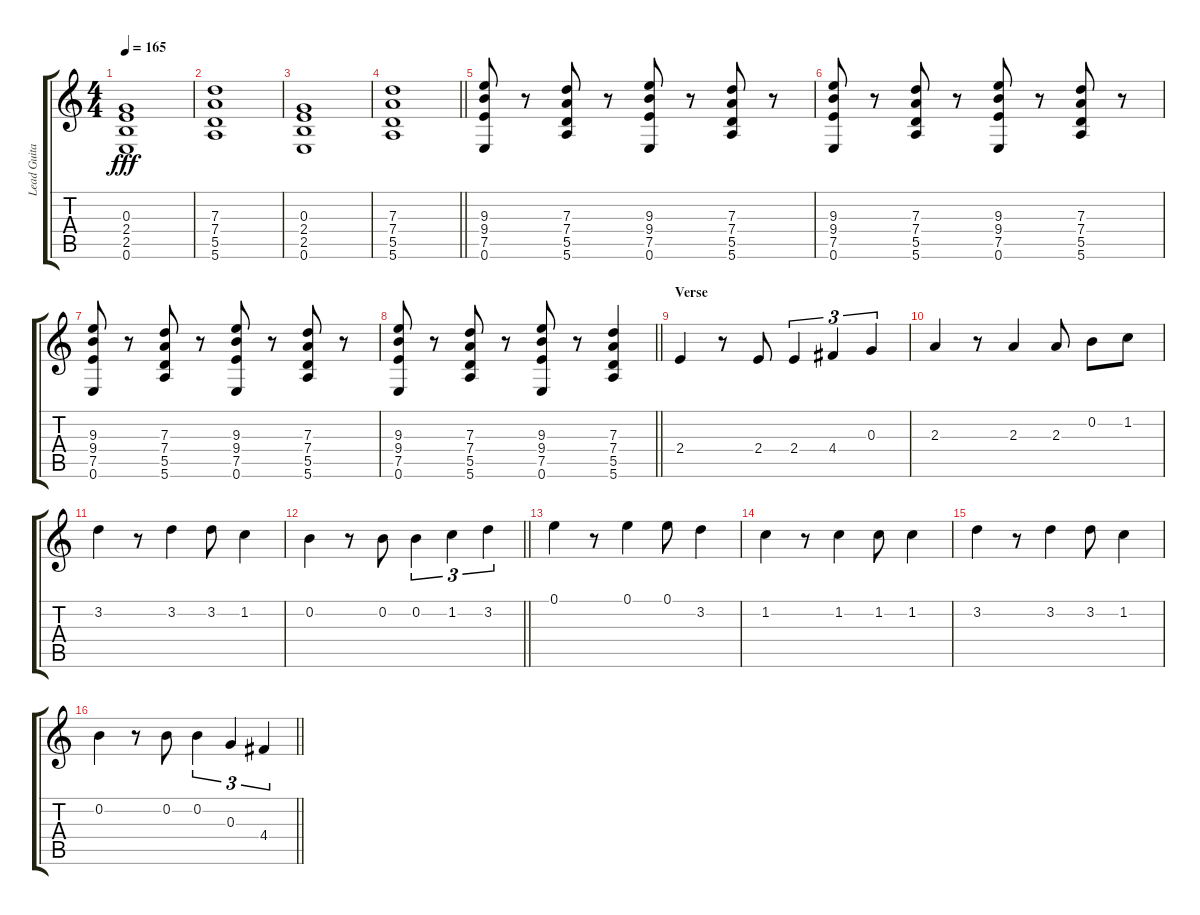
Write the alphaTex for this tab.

\track ("Lead Guitar" "Lead Guita") {instrument distortionguitar}
\staff {score tabs}
\tuning (E4 B3 G3 D3 A2 E2) {hide}
\ts (4 4)
\tempo 165
\clef g2
\ks c
(0.3 2.4 2.5 0.6).1{dy fff} |
(7.3 7.4 5.5 5.6).1 |
(0.3 2.4 2.5 0.6).1 |
\barLineRight lightlight
(7.3 7.4 5.5 5.6).1 |
(9.3 9.4 7.5 0.6).8 r.8 (7.3 7.4 5.5 5.6).8 r.8 (9.3 9.4 7.5 0.6).8 r.8 (7.3 7.4 5.5 5.6).8 r.8 |
(9.3 9.4 7.5 0.6).8 r.8 (7.3 7.4 5.5 5.6).8 r.8 (9.3 9.4 7.5 0.6).8 r.8 (7.3 7.4 5.5 5.6).8 r.8 |
(9.3 9.4 7.5 0.6).8 r.8 (7.3 7.4 5.5 5.6).8 r.8 (9.3 9.4 7.5 0.6).8 r.8 (7.3 7.4 5.5 5.6).8 r.8 |
\barLineRight lightlight
(9.3 9.4 7.5 0.6).8 r.8 (7.3 7.4 5.5 5.6).8 r.8 (9.3 9.4 7.5 0.6).8 r.8 (7.3 7.4 5.5 5.6).4 |
\section ("" "Verse")
2.4.4 r.8 2.4.8 2.4.4{tu (3 2)} 4.4.4{tu (3 2)} 0.3.4{tu (3 2)} |
2.3.4 r.8 2.3.4 2.3.8 0.2.8 1.2.8 |
3.2.4 r.8 3.2.4 3.2.8 1.2.4 |
\barLineRight lightlight
0.2.4 r.8 0.2.8 0.2.4{tu (3 2)} 1.2.4{tu (3 2)} 3.2.4{tu (3 2)} |
0.1.4 r.8 0.1.4 0.1.8 3.2.4 |
1.2.4 r.8 1.2.4 1.2.8 1.2.4 |
3.2.4 r.8 3.2.4 3.2.8 1.2.4 |
\barLineRight lightlight
0.2.4 r.8 0.2.8 0.2.4{tu (3 2)} 0.3.4{tu (3 2)} 4.4.4{tu (3 2)}
